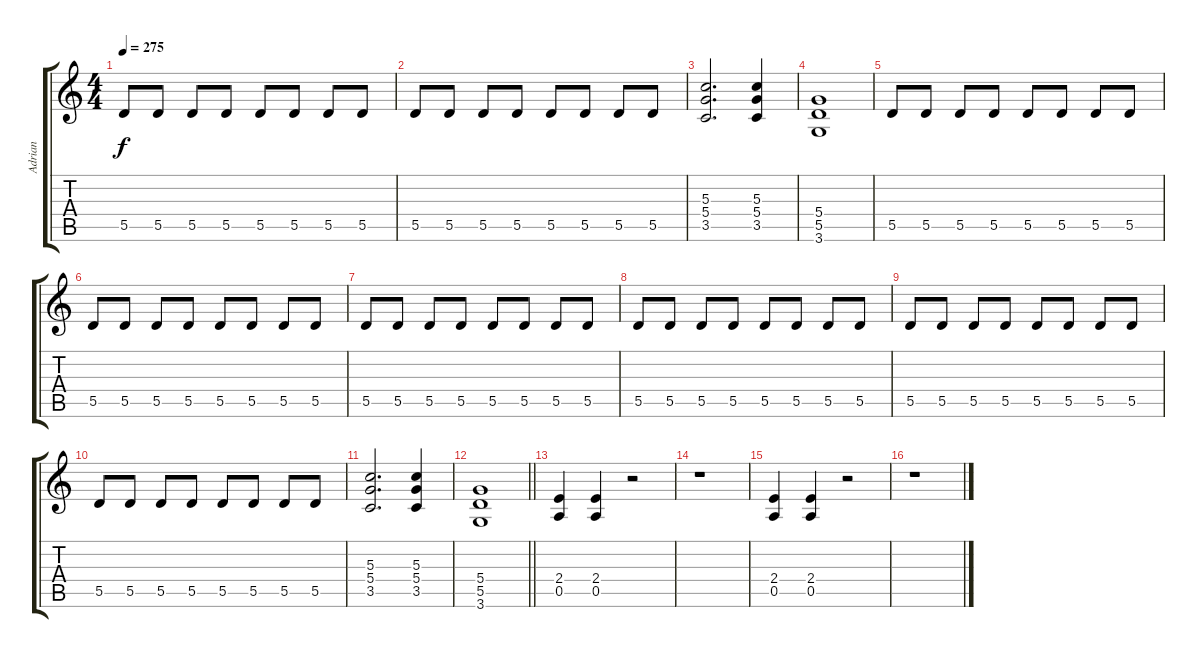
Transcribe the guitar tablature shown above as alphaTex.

\track ("Adrian" "Adrian") {instrument distortionguitar}
\staff {score tabs}
\tuning (E4 B3 G3 D3 A2 E2) {hide}
\ts (4 4)
\tempo 275
\clef g2
\ks c
5.5.8{dy f} 5.5.8 5.5.8 5.5.8 5.5.8 5.5.8 5.5.8 5.5.8 |
5.5.8 5.5.8 5.5.8 5.5.8 5.5.8 5.5.8 5.5.8 5.5.8 |
(5.3 5.4 3.5).2{d} (5.3 5.4 3.5).4 |
(5.4 5.5 3.6).1 |
5.5.8 5.5.8 5.5.8 5.5.8 5.5.8 5.5.8 5.5.8 5.5.8 |
5.5.8 5.5.8 5.5.8 5.5.8 5.5.8 5.5.8 5.5.8 5.5.8 |
5.5.8 5.5.8 5.5.8 5.5.8 5.5.8 5.5.8 5.5.8 5.5.8 |
5.5.8 5.5.8 5.5.8 5.5.8 5.5.8 5.5.8 5.5.8 5.5.8 |
5.5.8 5.5.8 5.5.8 5.5.8 5.5.8 5.5.8 5.5.8 5.5.8 |
5.5.8 5.5.8 5.5.8 5.5.8 5.5.8 5.5.8 5.5.8 5.5.8 |
(5.3 5.4 3.5).2{d} (5.3 5.4 3.5).4 |
\barLineRight lightlight
(5.4 5.5 3.6).1 |
(2.4 0.5).4 (2.4 0.5).4 r.2 |
r.1 |
(2.4 0.5).4 (2.4 0.5).4 r.2 |
r.1
